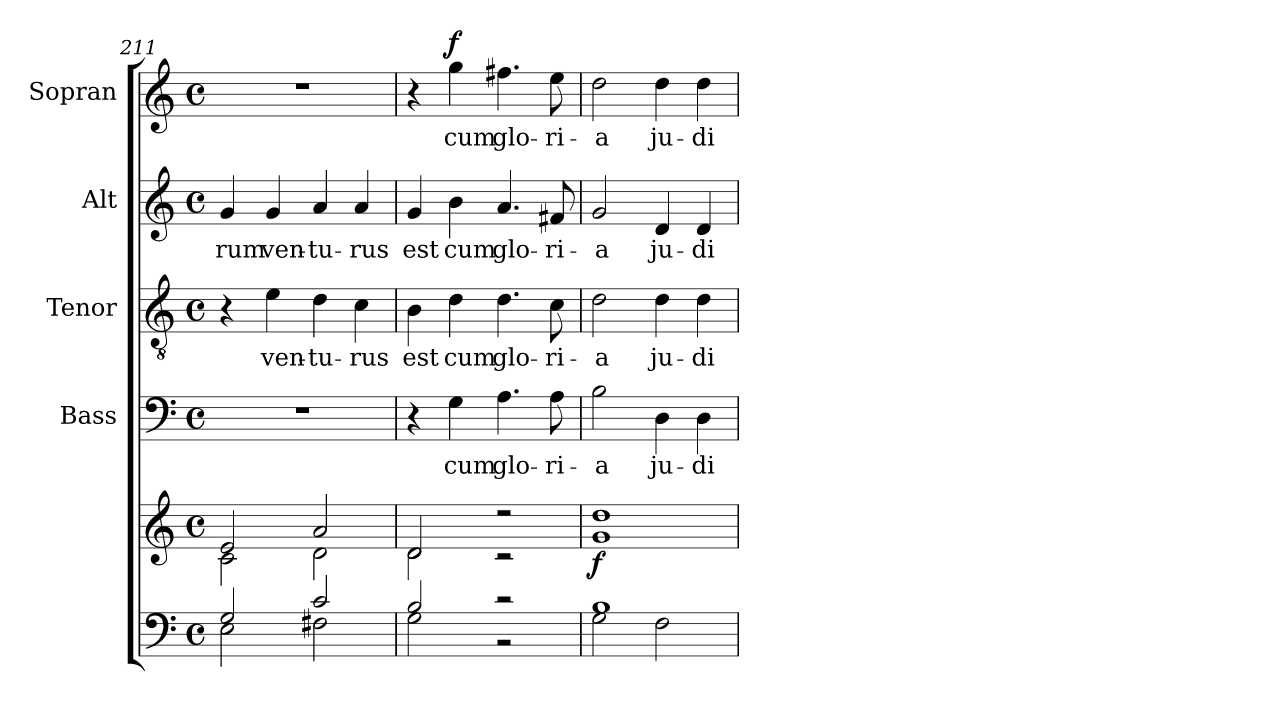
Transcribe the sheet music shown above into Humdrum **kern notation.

**kern	**kern	**dynam	**kern	**text	**kern	**text	**kern	**text	**kern	**text	**dynam
*part5	*part5	*part5	*part4	*part4	*part3	*part3	*part2	*part2	*part1	*part1	*part1
*staff6	*staff5	*staff5/6	*staff4	*staff4	*staff3	*staff3	*staff2	*staff2	*staff1	*staff1	*staff1
*	*	*	*I"Bass	*	*I"Tenor	*	*I"Alt	*	*I"Sopran	*	*
*	*	*	*I'B.	*	*I'T.	*	*I'A.	*	*I'S.	*	*
*clefF4	*clefG2	*	*clefF4	*	*clefGv2	*	*clefG2	*	*clefG2	*	*
*k[]	*k[]	*	*k[]	*	*k[]	*	*k[]	*	*k[]	*	*
*C:	*C:	*	*C:	*	*C:	*	*C:	*	*C:	*	*
*M4/4	*M4/4	*	*M4/4	*	*M4/4	*	*M4/4	*	*M4/4	*	*
*met(c)	*met(c)	*	*met(c)	*	*met(c)	*	*met(c)	*	*met(c)	*	*
=211	=211	=211	=211	=211	=211	=211	=211	=211	=211	=211	=211
*^	*^	*	*	*	*	*	*	*	*	*	*
!	!	!	!	!	!	!	!	!	!	!LO:LY:b	!	!	!
2G/	2E\	2e/	2c\	.	1r	.	4r	.	4g/	-rum	1r	.	.
!	!	!	!	!	!	!	!	!LO:LY:b	!	!LO:LY:b	!	!	!
.	.	.	.	.	.	.	4e\	ven-	4g/	ven-	.	.	.
!	!	!	!	!	!	!	!	!LO:LY:b	!	!LO:LY:b	!	!	!
2c/	2F#X\	2a/	2d\	.	.	.	4d\	-tu-	4a/	-tu-	.	.	.
!	!	!	!	!	!	!	!	!LO:LY:b	!	!LO:LY:b	!	!	!
.	.	.	.	.	.	.	4c\	-rus	4a/	-rus	.	.	.
=212	=212	=212	=212	=212	=212	=212	=212	=212	=212	=212	=212	=212	=212
!	!	!	!	!	!	!	!	!LO:LY:b	!	!LO:LY:b	!	!	!
2B/	2G\	2d/	2d\	.	4r	.	4B\	est	4g/	est	4r	.	.
!	!	!	!	!	!	!LO:LY:b	!	!LO:LY:b	!	!LO:LY:b	!	!LO:LY:b	!LO:DY:a
.	.	.	.	.	4G\	cum	4d\	cum	4b\	cum	4gg\	cum	f
!	!	!	!	!	!	!LO:LY:b	!	!LO:LY:b	!	!LO:LY:b	!	!LO:LY:b	!
2r	2r	2r	2r	.	4.A\	glo-	4.d\	glo-	4.a/	glo-	4.ff#X\	glo-	.
!	!	!	!	!	!	!LO:LY:b	!	!LO:LY:b	!	!LO:LY:b	!	!LO:LY:b	!
.	.	.	.	.	8A\	-ri-	8c\	-ri-	8f#X/	-ri-	8ee\	-ri-	.
!!LO:PB:g=z
=213	=213	=213	=213	=213	=213	=213	=213	=213	=213	=213	=213	=213	=213
!	!	!	!	!LO:DY:b	!	!LO:LY:b	!	!LO:LY:b	!	!LO:LY:b	!	!LO:LY:b	!
1B	2G\	1dd	1g	f	2B\	-a	2d\	-a	2g/	-a	2dd\	-a	.
!	!	!	!	!	!	!LO:LY:b	!	!LO:LY:b	!	!LO:LY:b	!	!LO:LY:b	!
.	2F\	.	.	.	4D\	ju-	4d\	ju-	4d/	ju-	4dd\	ju-	.
!	!	!	!	!	!	!LO:LY:b	!	!LO:LY:b	!	!LO:LY:b	!	!LO:LY:b	!
.	.	.	.	.	4D\	-di-	4d\	-di-	4d/	-di-	4dd\	-di-	.
*v	*v	*	*	*	*	*	*	*	*	*	*	*	*
*	*v	*v	*	*	*	*	*	*	*	*	*	*
=	=	=	=	=	=	=	=	=	=	=	=
*-	*-	*-	*-	*-	*-	*-	*-	*-	*-	*-	*-
